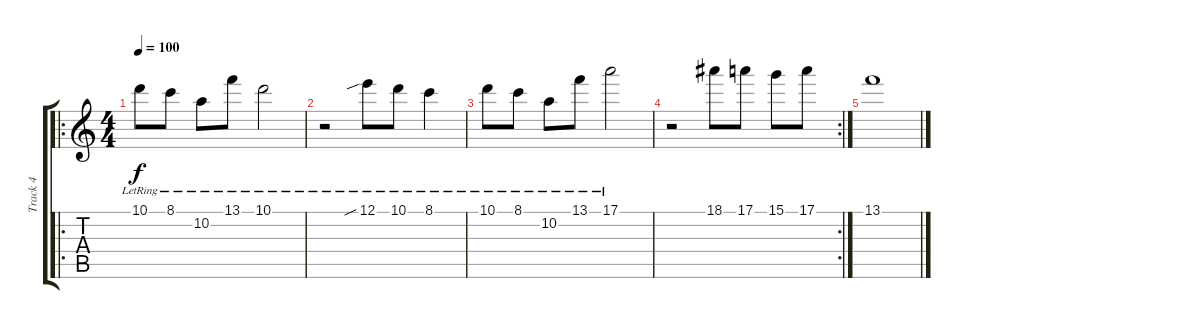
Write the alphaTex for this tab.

\track ("Track 4" "Track 4") {instrument acousticguitarsteel}
\staff {score tabs}
\tuning (E4 B3 G3 D3 A2 D2) {hide}
\ro
\ts (4 4)
\tempo 100
\clef g2
\ks c
10.1{lr}.8{dy f} 8.1{lr}.8 10.2{lr}.8 13.1{lr}.8 10.1{lr}.2 |
r.2 12.1{sib lr}.8 10.1{lr}.8 8.1{lr}.4 |
10.1{lr}.8 8.1{lr}.8 10.2{lr}.8 13.1{lr}.8 17.1{lr}.2 |
\rc 2
r.2 18.1.8 17.1.8 15.1.8 17.1.8 |
13.1.1
